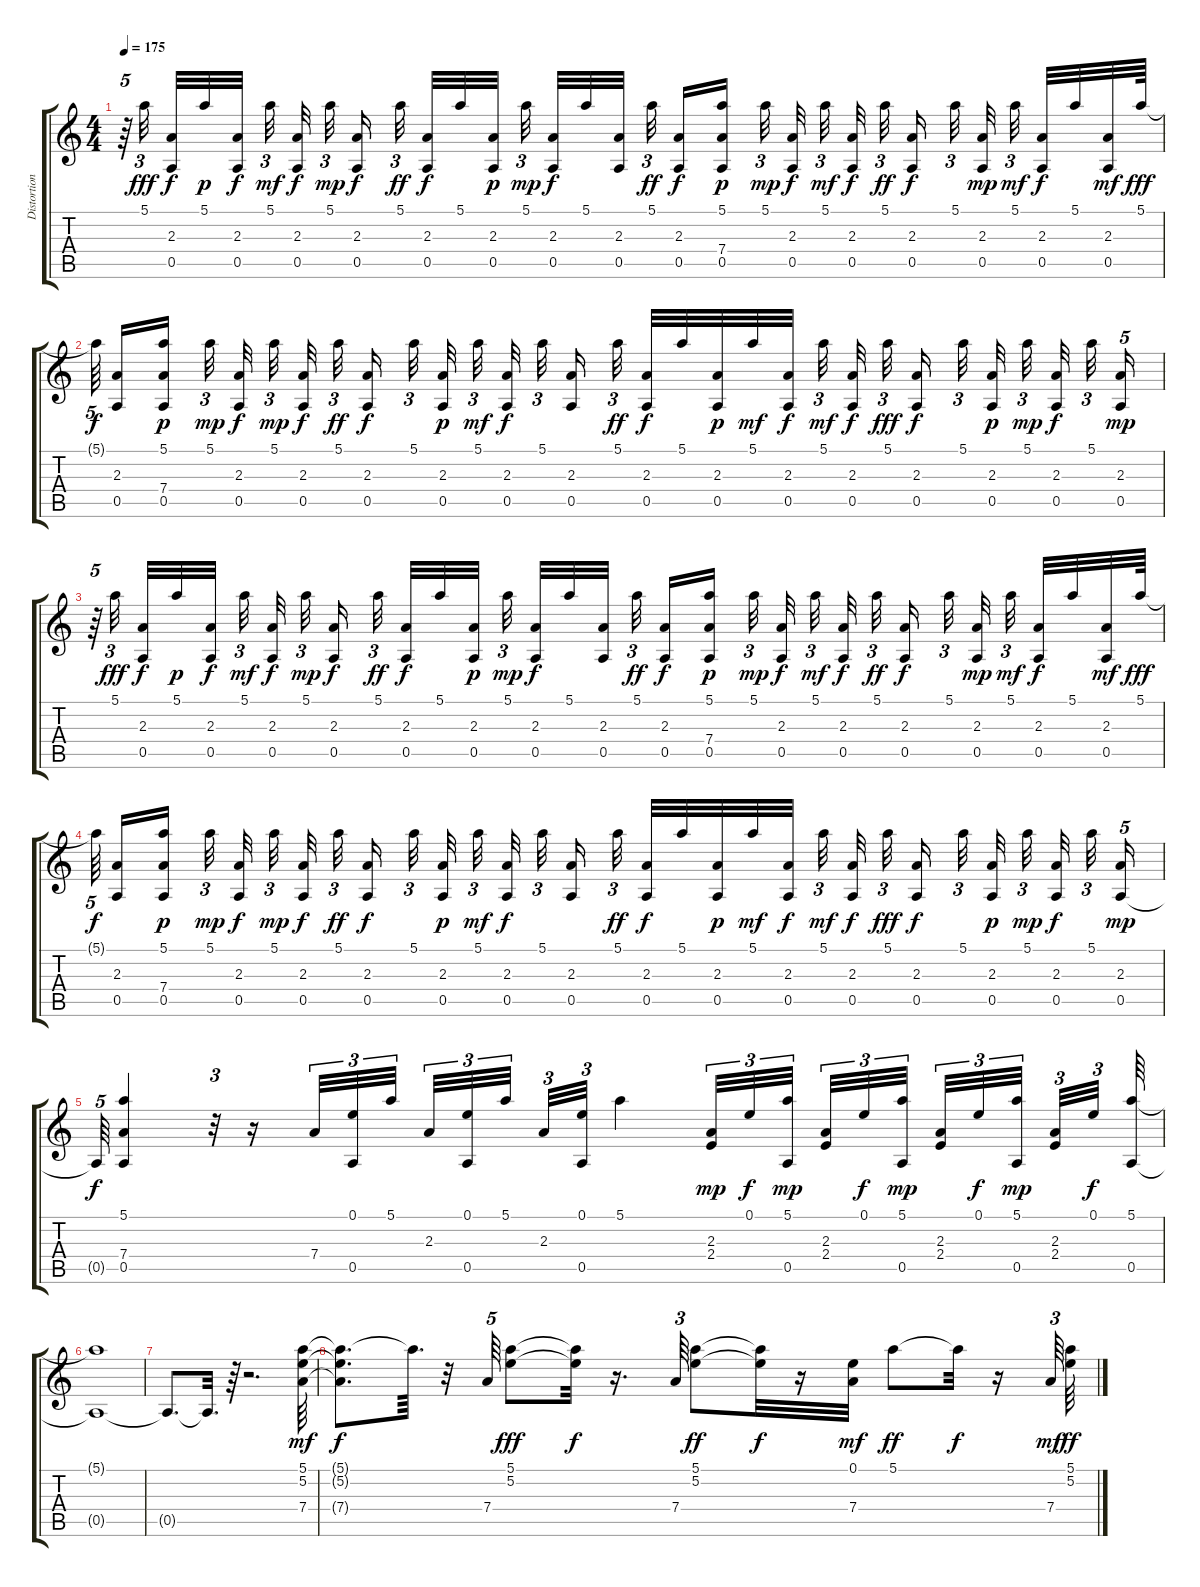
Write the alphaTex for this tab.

\track ("Distortion guitar 1" "Distortion") {instrument distortionguitar}
\staff {score tabs}
\tuning (E4 B3 G3 D3 A2 E2) {hide}
\ts (4 4)
\tempo 175
\clef g2
\ks c
r.64{tu (5 4) dy mp} 5.1.32{tu (3 2) dy fff} (2.3 0.5).32{dy f} 5.1.32{dy p} (2.3 0.5).32{dy f} 5.1.32{tu (3 2) dy mf} (2.3 0.5).32{dy f} 5.1.32{tu (3 2) dy mp} (2.3 0.5).16{dy f} 5.1.32{tu (3 2) dy ff} (2.3 0.5).32{dy f} 5.1.32 (2.3 0.5).32{dy p} 5.1.32{tu (3 2) dy mp} (2.3 0.5).32{dy f} 5.1.32 (2.3 0.5).32 5.1.32{tu (3 2) dy ff} (2.3 0.5).16{dy f} (5.1 7.4 0.5).16{dy p} 5.1.32{tu (3 2) dy mp} (2.3 0.5).32{dy f} 5.1.32{tu (3 2) dy mf} (2.3 0.5).32{dy f} 5.1.32{tu (3 2) dy ff} (2.3 0.5).16{dy f} 5.1.32{tu (3 2)} (2.3 0.5).32{dy mp} 5.1.32{tu (3 2) dy mf} (2.3 0.5).32{dy f} 5.1.32 (2.3 0.5).32{dy mf} 5.1.64{dy fff} |
5.1{t}.64{tu (5 4) dy f} (2.3 0.5).16 (5.1 7.4 0.5).16{dy p} 5.1.32{tu (3 2) dy mp} (2.3 0.5).32{dy f} 5.1.32{tu (3 2) dy mp} (2.3 0.5).32{dy f} 5.1.32{tu (3 2) dy ff} (2.3 0.5).16{dy f} 5.1.32{tu (3 2)} (2.3 0.5).32{dy p} 5.1.32{tu (3 2) dy mf} (2.3 0.5).32{dy f} 5.1.32{tu (3 2)} (2.3 0.5).16 5.1.32{tu (3 2) dy ff} (2.3 0.5).32{dy f} 5.1.32 (2.3 0.5).32{dy p} 5.1.32{dy mf} (2.3 0.5).32{dy f} 5.1.32{tu (3 2) dy mf} (2.3 0.5).32{dy f} 5.1.32{tu (3 2) dy fff} (2.3 0.5).16{dy f} 5.1.32{tu (3 2)} (2.3 0.5).32{dy p} 5.1.32{tu (3 2) dy mp} (2.3 0.5).32{dy f} 5.1.32{tu (3 2)} (2.3 0.5).16{tu (5 4) dy mp} |
r.64{tu (5 4)} 5.1.32{tu (3 2) dy fff} (2.3 0.5).32{dy f} 5.1.32{dy p} (2.3 0.5).32{dy f} 5.1.32{tu (3 2) dy mf} (2.3 0.5).32{dy f} 5.1.32{tu (3 2) dy mp} (2.3 0.5).16{dy f} 5.1.32{tu (3 2) dy ff} (2.3 0.5).32{dy f} 5.1.32 (2.3 0.5).32{dy p} 5.1.32{tu (3 2) dy mp} (2.3 0.5).32{dy f} 5.1.32 (2.3 0.5).32{volume 6} 5.1.32{tu (3 2) dy ff volume 6} (2.3 0.5).16{dy f volume 6} (5.1 7.4 0.5).16{dy p volume 6} 5.1.32{tu (3 2) dy mp volume 7} (2.3 0.5).32{dy f} 5.1.32{tu (3 2) dy mf volume 7} (2.3 0.5).32{dy f volume 7} 5.1.32{tu (3 2) dy ff volume 7} (2.3 0.5).16{dy f volume 7} 5.1.32{tu (3 2) volume 7} (2.3 0.5).32{dy mp} 5.1.32{tu (3 2) dy mf volume 8} (2.3 0.5).32{dy f volume 8} 5.1.32{volume 8} (2.3 0.5).32{dy mf volume 8} 5.1.64{dy fff volume 8} |
5.1{t}.64{tu (5 4) dy f} (2.3 0.5).16 (5.1 7.4 0.5).16{dy p volume 8} 5.1.32{tu (3 2) dy mp volume 8} (2.3 0.5).32{dy f volume 8} 5.1.32{tu (3 2) dy mp volume 9} (2.3 0.5).32{dy f volume 9} 5.1.32{tu (3 2) dy ff volume 9} (2.3 0.5).16{dy f} 5.1.32{tu (3 2) volume 9} (2.3 0.5).32{dy p volume 9} 5.1.32{tu (3 2) dy mf volume 9} (2.3 0.5).32{dy f volume 9} 5.1.32{tu (3 2) volume 10} (2.3 0.5).16 5.1.32{tu (3 2) dy ff volume 10} (2.3 0.5).32{dy f} 5.1.32{volume 10} (2.3 0.5).32{dy p volume 10} 5.1.32{dy mf volume 10} (2.3 0.5).32{dy f volume 10} 5.1.32{tu (3 2) dy mf volume 10} (2.3 0.5).32{dy f} 5.1.32{tu (3 2) dy fff volume 10} (2.3 0.5).16{dy f} 5.1.32{tu (3 2) volume 11} (2.3 0.5).32{dy p volume 11} 5.1.32{tu (3 2) dy mp volume 11} (2.3 0.5).32{dy f} 5.1.32{tu (3 2) volume 11} (2.3 0.5).16{tu (5 4) dy mp} |
0.5{t}.64{tu (5 4) dy f} (5.1 7.4 0.5).4{volume 12} r.32{tu (3 2)} r.16 7.4.32{tu (3 2)} (0.1 0.5).32{tu (3 2)} 5.1.32{tu (3 2)} 2.3.32{tu (3 2)} (0.1 0.5).32{tu (3 2)} 5.1.32{tu (3 2)} 2.3.32{tu (3 2)} (0.1 0.5).32{tu (3 2)} 5.1.4 (2.3 2.4).32{tu (3 2) dy mp} 0.1.32{tu (3 2) dy f} (5.1 0.5).32{tu (3 2) dy mp} (2.3 2.4).32{tu (3 2)} 0.1.32{tu (3 2) dy f} (5.1 0.5).32{tu (3 2) dy mp} (2.3 2.4).32{tu (3 2)} 0.1.32{tu (3 2) dy f} (5.1 0.5).32{tu (3 2) dy mp} (2.3 2.4).32{tu (3 2)} 0.1.32{tu (3 2) dy f} (5.1 0.5).64{volume 11} |
(5.1{t} 0.5{t}).1 |
0.5{t}.8{d} 0.5{t}.32{d} r.64 r.2{d} (5.1 5.2 7.4).64{dy mf volume 7} |
(5.1{t} 5.2{t} 7.4{t}).8{d dy f} 5.1{t}.64{d} r.32 7.4.64{tu (5 4)} (5.1 5.2).8{dy fff} (5.1{t} 5.2{t}).32{dy f} r.16{d} 7.4.64{tu (3 2)} (5.1 5.2).8{dy ff} (5.1{t} 5.2{t}).32{dy f} r.16 (0.1 7.4).32{dy mf} 5.1.8{dy ff} 5.1{t}.32{dy f} r.16 7.4.64{tu (3 2) dy mf} (5.1 5.2).64{dy ff}
